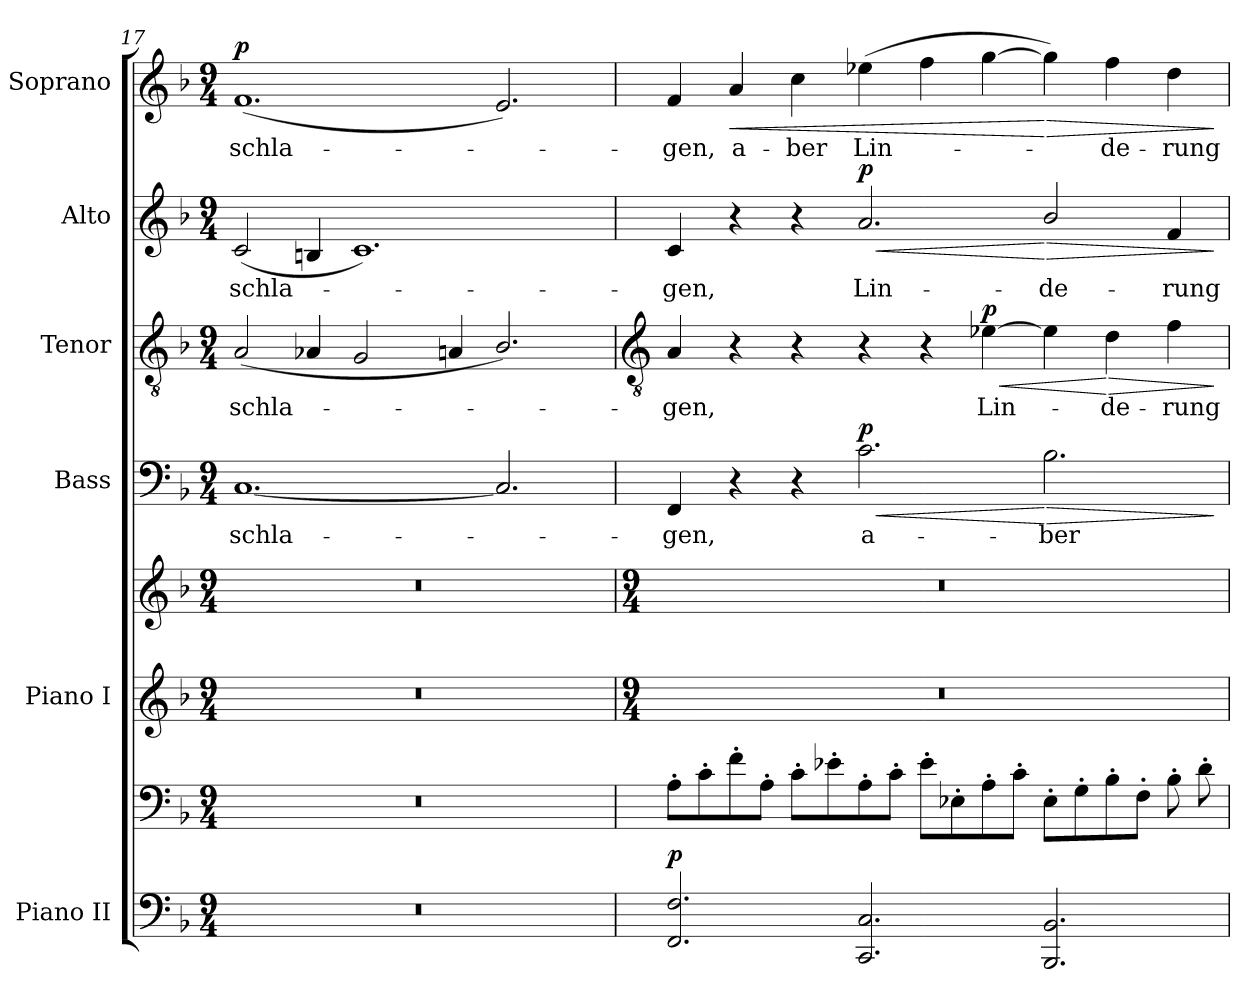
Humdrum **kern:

**kern	**kern	**dynam	**kern	**kern	**kern	**text	**dynam	**kern	**text	**dynam	**kern	**text	**dynam	**kern	**text	**dynam
*part6	*part6	*part6	*part5	*part5	*part4	*part4	*part4	*part3	*part3	*part3	*part2	*part2	*part2	*part1	*part1	*part1
*staff8	*staff7	*staff7/8	*staff6	*staff5	*staff4	*staff4	*staff4	*staff3	*staff3	*staff3	*staff2	*staff2	*staff2	*staff1	*staff1	*staff1
*I"Piano II	*	*	*I"Piano I	*	*I"Bass	*	*	*I"Tenor	*	*	*I"Alto	*	*	*I"Soprano	*	*
*I'II	*	*	*I'I	*	*I'B	*	*	*I'T	*	*	*I'A	*	*	*I'S	*	*
*clefF4	*clefF4	*	*clefG2	*clefG2	*clefF4	*	*	*clefGv2	*	*	*clefG2	*	*	*clefG2	*	*
*k[b-]	*k[b-]	*	*k[b-]	*k[b-]	*k[b-]	*	*	*k[b-]	*	*	*k[b-]	*	*	*k[b-]	*	*
*F:	*F:	*	*F:	*F:	*F:	*	*	*F:	*	*	*F:	*	*	*F:	*	*
*M9/4	*M9/4	*	*M9/4	*M9/4	*M9/4	*	*	*M9/4	*	*	*M9/4	*	*	*M9/4	*	*
=17	=17	=17	=17	=17	=17	=17	=17	=17	=17	=17	=17	=17	=17	=17	=17	=17
!LO:N:vis=0	!LO:N:vis=0	!	!LO:N:vis=0	!LO:N:vis=0	!	!LO:LY:b	!	!	!LO:LY:b	!	!	!LO:LY:b	!	!	!LO:LY:b	!LO:DY:b
*	*	*	*^	*	*	*	*	*	*	*	*	*	*	*	*	*
4%9r	4%9r	.	4%9r	2ryy	4%9r	[1.C	-schla-	.	(<2A	-schla-	.	(<2c	-schla-	.	(<1.f	schla-	p
.	.	.	.	2ryy	.	.	.	.	4A-X	.	.	4Bn	.	.	.	.	.
.	.	.	.	.	.	.	.	.	2G	.	.	1.c)	.	.	.	.	.
.	.	.	.	2ryy	.	.	.	.	.	.	.	.	.	.	.	.	.
.	.	.	.	.	.	.	.	.	4An	.	.	.	.	.	.	.	.
.	.	.	.	2ryy	.	2.C]	.	.	2.B-/)	.	.	.	.	.	2.e)	.	.
.	.	.	.	4ryy	.	.	.	.	.	.	.	.	.	.	.	.	.
*	*	*	*v	*v	*	*	*	*	*	*	*	*	*	*	*	*	*
!!LO:LB:g=z
=18	=18	=18	=18	=18	=18	=18	=18	=18	=18	=18	=18	=18	=18	=18	=18	=18
*	*	*	*	*	*	*	*	*clefGv2	*	*	*	*	*	*	*	*
*	*	*	*M9/4	*M9/4	*	*	*	*	*	*	*	*	*	*	*	*
*	*	*	*^	*	*	*	*	*	*	*	*	*	*	*	*	*
!	!	!LO:DY:a=2	!	!	!	!	!LO:LY:b	!	!	!LO:LY:b	!	!	!LO:LY:b	!	!	!LO:LY:b	!
*	*	*	*v	*v	*	*	*	*	*	*	*	*	*	*	*	*	*
2.FF 2.F	8A'L	p	4%9r	4%9r	4FF	gen,	.	4A	gen,	.	4c	gen,	.	4f	-gen,	.
.	8c'	.	.	.	.	.	.	.	.	.	.	.	.	.	.	.
!	!	!	!	!	!	!	!	!	!	!	!	!	!	!	!LO:LY:b	!LO:HP:b
.	8f'	.	.	.	4r	.	.	4r	.	.	4r	.	.	4a	a-	<
.	8A'J	.	.	.	.	.	.	.	.	.	.	.	.	.	.	.
!	!	!	!	!	!	!	!	!	!	!	!	!	!	!	!LO:LY:b	!
.	8c'L	.	.	.	4r	.	.	4r	.	.	4r	.	.	4cc	-ber	.
.	8e-X'	.	.	.	.	.	.	.	.	.	.	.	.	.	.	.
!	!	!	!	!	!	!LO:LY:b	!LO:HP:b	!	!	!	!	!LO:LY:b	!LO:HP:b	!	!LO:LY:b	!
!	!	!	!	!	!	!	!LO:DY:n=1:b	!	!	!	!	!	!LO:DY:n=1:b	!	!	!
2.CC 2.C	8A'	.	.	.	2.c	a-	< p	4r	.	.	2.a	Lin-	< p	(>4ee-X	Lin-	.
.	8c'J	.	.	.	.	.	.	.	.	.	.	.	.	.	.	.
.	8e-'L	.	.	.	.	.	.	4r	.	.	.	.	.	4ff	.	.
.	8E-X'	.	.	.	.	.	.	.	.	.	.	.	.	.	.	.
!	!	!	!	!	!	!	!	!	!LO:LY:b	!LO:HP:b	!	!	!	!	!	!
!	!	!	!	!	!	!	!	!	!	!LO:DY:n=1:b	!	!	!	!	!	!
.	8A'	.	.	.	.	.	.	[4e-X	Lin-	< p	.	.	.	[4gg	.	.
.	8c'J	.	.	.	.	.	.	.	.	.	.	.	.	.	.	.
!	!	!	!	!	!	!LO:LY:b	!LO:HP:n=1:b	!	!	!	!	!LO:LY:b	!LO:HP:n=1:b	!	!	!LO:HP:n=1:b
2.BBB- 2.BB-	8E-'L	.	.	.	2.B-	-ber	[ >	4e-]	.	.	2b-/	-de-	[ >	4gg])	.	[ >
.	8G'	.	.	.	.	.	.	.	.	.	.	.	.	.	.	.
!	!	!	!	!	!	!	!	!	!LO:LY:b	!LO:HP:n=1:b	!	!	!	!	!LO:LY:b	!
.	8B-'	.	.	.	.	.	.	4d	de-	[ >	.	.	.	4ff	de-	.
.	8F'J	.	.	.	.	.	.	.	.	.	.	.	.	.	.	.
!	!	!	!	!	!	!	!	!	!LO:LY:b	!	!	!LO:LY:b	!	!	!LO:LY:b	!
.	8B-'L	.	.	.	.	.	.	4f	-rung	.	4f	-rung	.	4dd	-rung	.
.	8d'	.	.	.	.	.	.	.	.	.	.	.	.	.	.	.
.	.	.	.	.	.	.	]	.	.	]	.	.	]	.	.	]
=	=	=	=	=	=	=	=	=	=	=	=	=	=	=	=	=
*-	*-	*-	*-	*-	*-	*-	*-	*-	*-	*-	*-	*-	*-	*-	*-	*-
